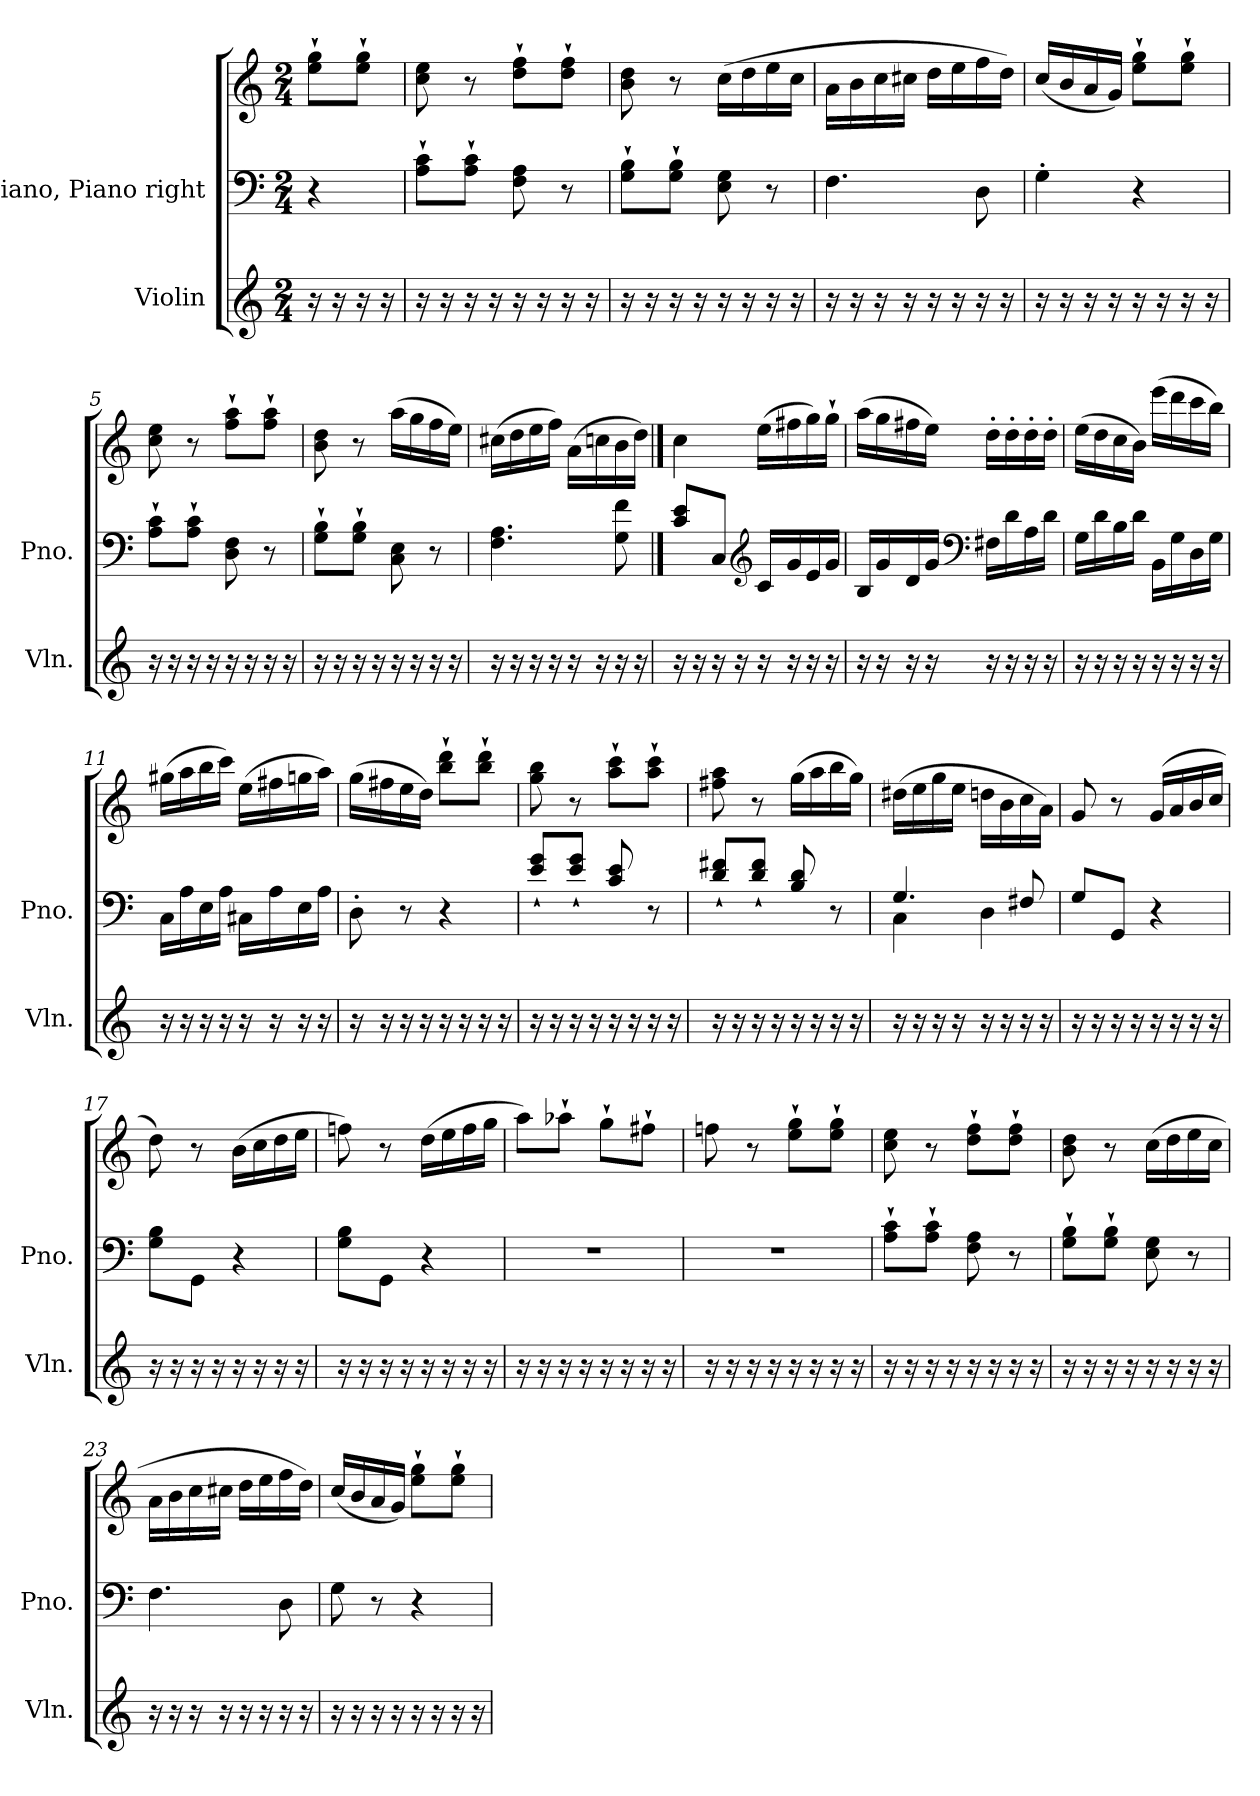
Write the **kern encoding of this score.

**kern	**kern	**kern
*part2	*part1	*part1
*staff3	*staff2	*staff1
*I"Violin	*I"Piano, Piano right	*
*I'Vln.	*I'Pno.	*
*clefG2	*clefF4	*clefG2
*k[]	*k[]	*k[]
*M2/4	*M2/4	*M2/4
=	=	=
16r	4r	8ee\` 8gg\`L
16r	.	.
16r	.	8ee\` 8gg\`J
16r	.	.
=1	=1	=1
16r	8A\` 8c\`L	8cc\ 8ee\
16r	.	.
16r	8A\` 8c\`J	8r
16r	.	.
16r	8F\ 8A\	8dd\` 8ff\`L
16r	.	.
16r	8r	8dd\` 8ff\`J
16r	.	.
=2	=2	=2
16r	8G\` 8B\`L	8b\ 8dd\
16r	.	.
16r	8G\` 8B\`J	8r
16r	.	.
16r	8E\ 8G\	(>16cc\LL
16r	.	16dd\
16r	8r	16ee\
16r	.	16cc\JJ
=3	=3	=3
16r	4.F\	16a\LL
16r	.	16b\
16r	.	16cc\
16r	.	16cc#X\JJ
16r	.	16dd\LL
16r	.	16ee\
16r	8D\	16ff\
16r	.	16dd\JJ)
=4	=4	=4
16r	4G'\	(<16cc/LL
16r	.	16b/
16r	.	16a/
16r	.	16g/JJ)
16r	4r	8ee\` 8gg\`L
16r	.	.
16r	.	8ee\` 8gg\`J
16r	.	.
!!LO:LB:g=z
=5	=5	=5
16r	8A\` 8c\`L	8cc\ 8ee\
16r	.	.
16r	8A\` 8c\`J	8r
16r	.	.
16r	8D\ 8F\	8ff\` 8aa\`L
16r	.	.
16r	8r	8ff\` 8aa\`J
16r	.	.
=6	=6	=6
16r	8G\` 8B\`L	8b\ 8dd\
16r	.	.
16r	8G\` 8B\`J	8r
16r	.	.
16r	8C\ 8E\	(>16aa\LL
16r	.	16gg\
16r	8r	16ff\
16r	.	16ee\JJ)
=7	=7	=7
16r	4.F\ 4.A\	(>16cc#X\LL
16r	.	16dd\
16r	.	16ee\
16r	.	16ff\JJ)
16r	.	(>16a\LL
16r	.	16ccn\
16r	8G\ 8f\	16b\
16r	.	16dd\JJ)
=8	==8	==8
16r	8c/ 8e/L	4cc\
16r	.	.
16r	8C/J	.
16r	.	.
*	*clefG2	*
16r	16c/LL	(>16ee\LL
16r	16g/	16ff#X\
16r	16e/	16gg\)
16r	16g/JJ	16gg`\JJ
!!LO:LB:g=z
=9	=9	=9
16r	16B/LL	(>16aa\LL
16r	16g/	16gg\
16r	16d/	16ff#X\
16r	16g/JJ	16ee\JJ)
*	*clefF4	*
16r	16F#X\LL	16dd'\LL
16r	16d\	16dd'\
16r	16A\	16dd'\
16r	16d\JJ	16dd'\JJ
=10	=10	=10
16r	16G\LL	(>16ee\LL
16r	16d\	16dd\
16r	16B\	16cc\
16r	16d\JJ	16b\JJ)
16r	16BB\LL	(>16eee\LL
16r	16G\	16ddd\
16r	16D\	16ccc\
16r	16G\JJ	16bb\JJ)
=11	=11	=11
16r	16C\LL	(>16gg#X\LL
16r	16A\	16aa\
16r	16E\	16bb\
16r	16A\JJ	16ccc\JJ)
16r	16C#X\LL	(>16ee\LL
16r	16A\	16ff#X\
16r	16E\	16ggn\
16r	16A\JJ	16aa\JJ)
=12	=12	=12
16r	8D'\	(>16gg\LL
16r	.	16ff#X\
16r	8r	16ee\
16r	.	16dd\JJ)
16r	4r	8bb\` 8ddd\`L
16r	.	.
16r	.	8bb\` 8ddd\`J
16r	.	.
!!LO:LB:g=z
=13	=13	=13
16r	8e/` 8g/`L	8gg\ 8bb\
16r	.	.
16r	8e/` 8g/`J	8r
16r	.	.
16r	8c/ 8e/	8aa\` 8ccc\`L
16r	.	.
16r	8r	8aa\` 8ccc\`J
16r	.	.
=14	=14	=14
16r	8d/` 8f#X/`L	8ff#X\ 8aa\
16r	.	.
16r	8d/` 8f#/`J	8r
16r	.	.
16r	8B/ 8d/	(>16gg\LL
16r	.	16aa\
16r	8r	16bb\
16r	.	16gg\JJ)
=15	=15	=15
*	*^	*
16r	4.G/	4C\	(>16dd#X\LL
16r	.	.	16ee\
16r	.	.	16gg\
16r	.	.	16ee\JJ
16r	.	4D\	16ddn\LL
16r	.	.	16b\
16r	8F#X/	.	16cc\
16r	.	.	16a\JJ)
*	*v	*v	*
=16	=16	=16
16r	8G/L	8g/
16r	.	.
16r	8GG/J	8r
16r	.	.
16r	4r	(>16g/LL
16r	.	16a/
16r	.	16b/
16r	.	16cc/JJ
=17	=17	=17
16r	8G\ 8B\L	8dd\)
16r	.	.
16r	8GG\J	8r
16r	.	.
16r	4r	(>16b\LL
16r	.	16cc\
16r	.	16dd\
16r	.	16ee\JJ
!!LO:PB:g=z
=18	=18	=18
16r	8G\ 8B\L	8ffn\)
16r	.	.
16r	8GG\J	8r
16r	.	.
16r	4r	(>16dd\LL
16r	.	16ee\
16r	.	16ff\
16r	.	16gg\JJ
=19	=19	=19
16r	2r	8aa\L)
16r	.	.
16r	.	8aa-X`\J
16r	.	.
16r	.	8gg`\L
16r	.	.
16r	.	8ff#X`\J
16r	.	.
=20	=20	=20
16r	2r	8ffn\
16r	.	.
16r	.	8r
16r	.	.
16r	.	8ee\` 8gg\`L
16r	.	.
16r	.	8ee\` 8gg\`J
16r	.	.
=21	=21	=21
16r	8A\` 8c\`L	8cc\ 8ee\
16r	.	.
16r	8A\` 8c\`J	8r
16r	.	.
16r	8F\ 8A\	8dd\` 8ff\`L
16r	.	.
16r	8r	8dd\` 8ff\`J
16r	.	.
=22	=22	=22
16r	8G\` 8B\`L	8b\ 8dd\
16r	.	.
16r	8G\` 8B\`J	8r
16r	.	.
16r	8E\ 8G\	(>16cc\LL
16r	.	16dd\
16r	8r	16ee\
16r	.	16cc\JJ
!!LO:LB:g=z
=23	=23	=23
16r	4.F\	16a\LL
16r	.	16b\
16r	.	16cc\
16r	.	16cc#X\JJ
16r	.	16dd\LL
16r	.	16ee\
16r	8D\	16ff\
16r	.	16dd\JJ)
=24	=24	=24
16r	8G\	(<16cc/LL
16r	.	16b/
16r	8r	16a/
16r	.	16g/JJ)
16r	4r	8ee\` 8gg\`L
16r	.	.
16r	.	8ee\` 8gg\`J
16r	.	.
=	=	=
*-	*-	*-
